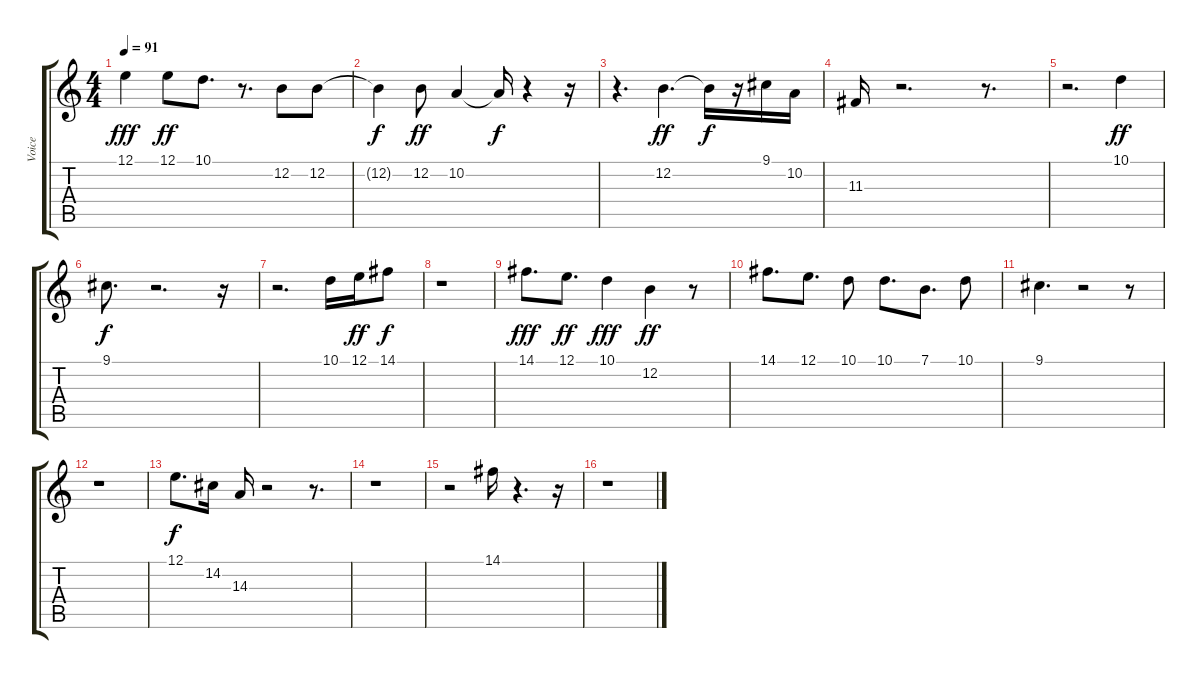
\track ("Voice" "Voice") {instrument orchestralharp}
\staff {score tabs}
\tuning (E4 B3 G3 D3 A2 E2) {hide}
\ts (4 4)
\tempo 91
\clef g2
\ks c
12.1.4{dy fff} 12.1.8{dy ff} 10.1.8{d} r.8{d} 12.2.8 12.2.8 |
12.2{t}.4{dy f} 12.2.8{dy ff} 10.2.4 10.2{t}.16{dy f} r.4 r.16 |
r.4{d} 12.2.4{d dy ff} 12.2{t}.16{dy f} r.16 9.1.16 10.2.16 |
11.3.16 r.2{d} r.8{d} |
r.2{d} 10.1.4{dy ff} |
9.1.8{d dy f} r.2{d} r.16 |
r.2{d} 10.1.16 12.1.16{dy ff} 14.1.8{dy f} |
r.1 |
14.1.8{d dy fff} 12.1.8{d dy ff} 10.1.4{dy fff} 12.2.4{dy ff} r.8 |
14.1.8{d} 12.1.8{d} 10.1.8 10.1.8{d} 7.1.8{d} 10.1.8 |
9.1.4{d} r.2 r.8 |
r.1 |
12.1.8{d dy f} 14.2.16 14.3.16 r.2 r.8{d} |
r.1 |
r.2 14.1.16 r.4{d} r.16 |
r.1
